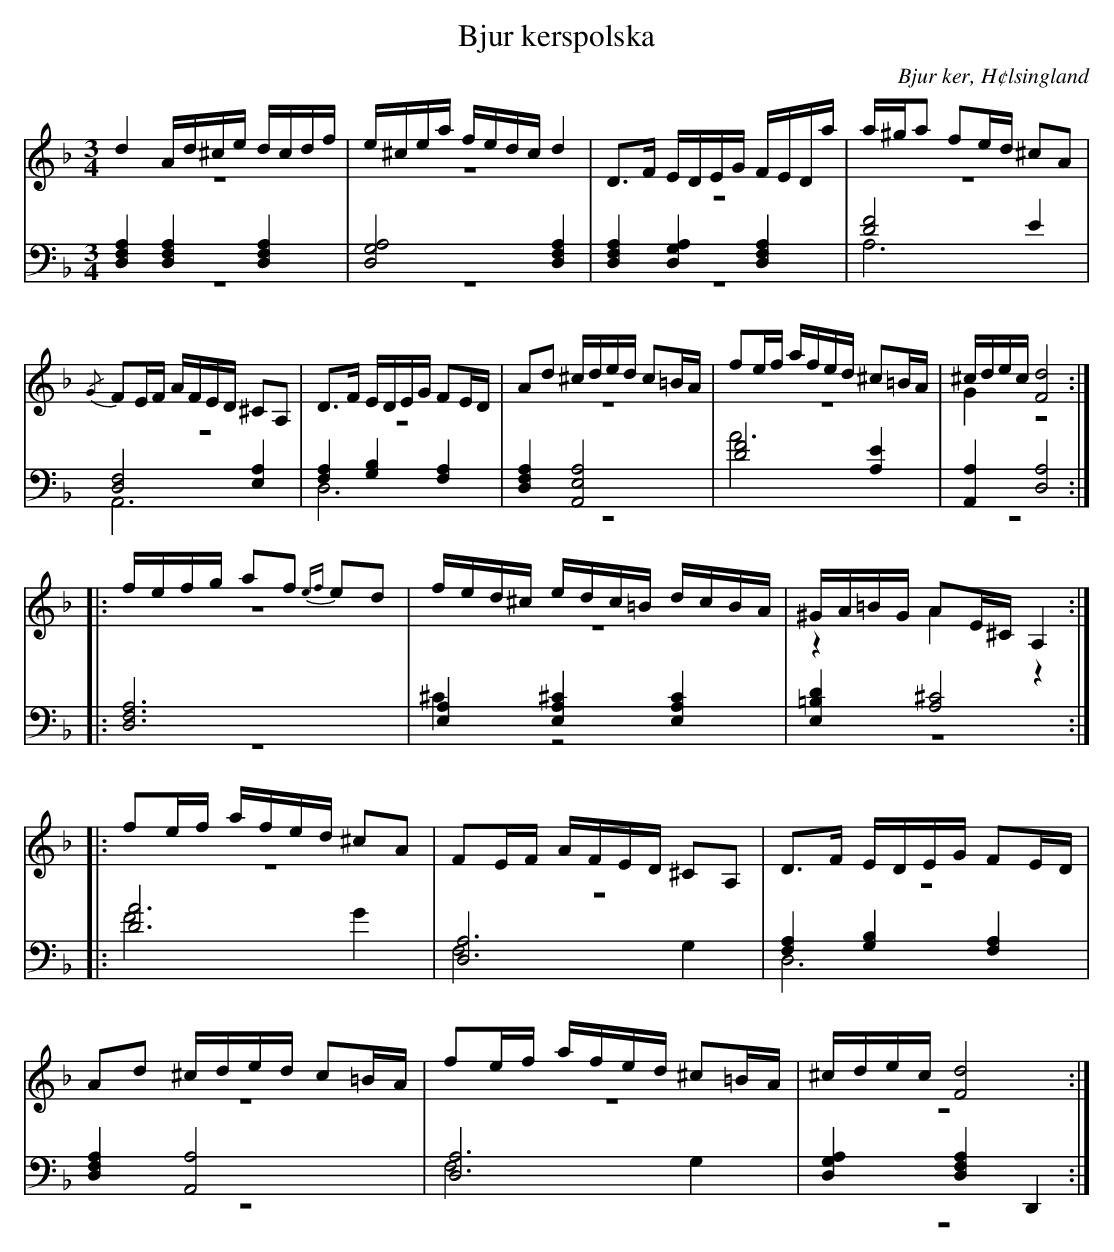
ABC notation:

X:1
T: Bjur kerspolska
O: Bjur ker, H¢lsingland
M: 3/4
L: 1/16
K: Dm
V:1
V:2 merge
V:3
V:4 merge
V:1
d4 Ad^ce dcdf |e^cea fedc d4|D2>F2 EDEG FEDa|a^ga2 f2ed ^c2A2|
{/G}F2EF AFED ^C2A,2|D2>F2 EDEG F2ED|A2d2 ^cded c2=BA|f2ef afed ^c2=BA|^cdec [F8d8]:|
|:fefg a2f2 {ef}e2d2 |fed^c edc=B dcBA|^GA=BG A2E^C A,4:|
|:f2ef afed ^c2A2|F2EF AFED ^C2A,2|D2>F2 EDEG F2ED|
A2d2 ^cded c2=BA|f2ef afed ^c2=BA|^cdec [F8d8]:|
V:2
z12|z12|z12|z12|
z12|z12|z12|z12|G4 z8:|
|:z12|z12|z4 A4 z4:|
|:z12|z12|z12|
z12|z12|z12:|
V:3 clef=bass
[D,4F,4A,4] [D,4F,4A,4] [D,4F,4A,4]|[D,8G,8A,8] [D,4F,4A,4]|[D,4F,4A,4] [D,4G,4A,4] [D,4F,4A,4]|[D8F8] E4|
[D,8F,8] [E,4A,4]|[F,4A,4] [G,4B,4] [F,4A,4]|[D,4F,4A,4] [A,,8E,8A,8]|[D8F8] [A,4E4]|[A,,4A,4] [D,8A,8]:|
|:[D,12F,12A,12]|[E,4A,4] [E,4A,4^C4] [E,4A,4C4]|[E,4=B,4D4] [A,8^C8]:|
|:[D12A12]|[D,12A,12]|[F,4A,4] [G,4B,4] [F,4A,4]|
[D,4F,4A,4] [A,,8A,8]|[D,12A,12]|[D,4G,4A,4] [D,4F,4A,4] D,,4:|
V:4 clef=bass
z12|z12|z12|A,12|
A,,12|D,12|z12|A12|z12:|
|:z12|^C4 z8|z12:|
|:F8 G4|F,8 G,4|D,12|
z12|F,8 G,4|z12:|
